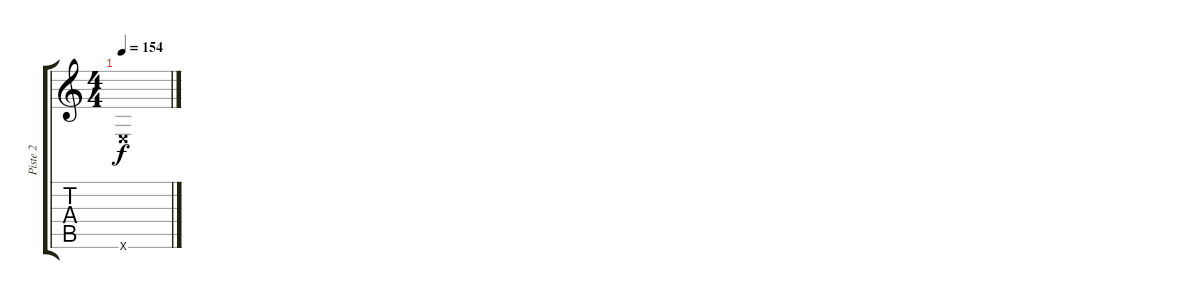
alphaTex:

\track ("Piste 2" "Piste 2") {instrument electricguitarjazz}
\staff {score tabs}
\tuning (E4 B3 G3 D3 A2 E2) {hide}
\ts (4 4)
\tempo 154
\clef g2
\ks c
0.6{x}.1{dy f volume 0}
